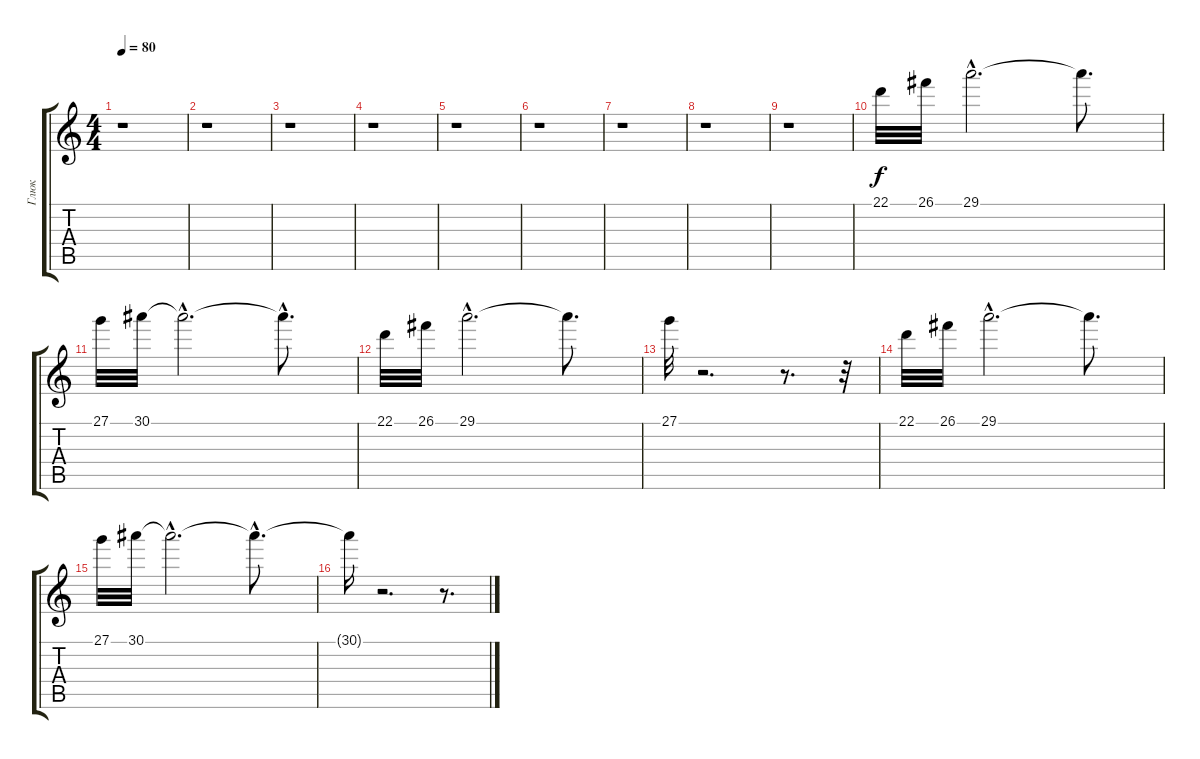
\track ("Глюк" "Глюк") {instrument synthstrings2}
\staff {score tabs}
\tuning (E4 B3 G3 D3 A2 E2) {hide}
\ts (4 4)
\tempo 80
\clef g2
\ks c
r.1{dy f} |
r.1 |
r.1 |
r.1 |
r.1 |
r.1 |
r.1 |
r.1 |
r.1 |
22.1.32{volume 1} 26.1.32{volume 12} 29.1{hac}.2{d} 29.1{t}.8{d} |
27.1.32{volume 1} 30.1.32{volume 12} 30.1{hac t}.2{d} 30.1{hac t}.8{d} |
22.1.32{volume 12} 26.1.32{volume 12} 29.1{hac}.2{d} 29.1{t}.8{d} |
27.1.32{volume 1} r.2{d volume 12} r.8{d} r.32 |
22.1.32{volume 12} 26.1.32{volume 12} 29.1{hac}.2{d volume 12} 29.1{t}.8{d} |
27.1.32{volume 12} 30.1.32{volume 12} 30.1{hac t}.2{d volume 12} 30.1{hac t}.8{d} |
30.1{t}.16 r.2{d} r.8{d}
